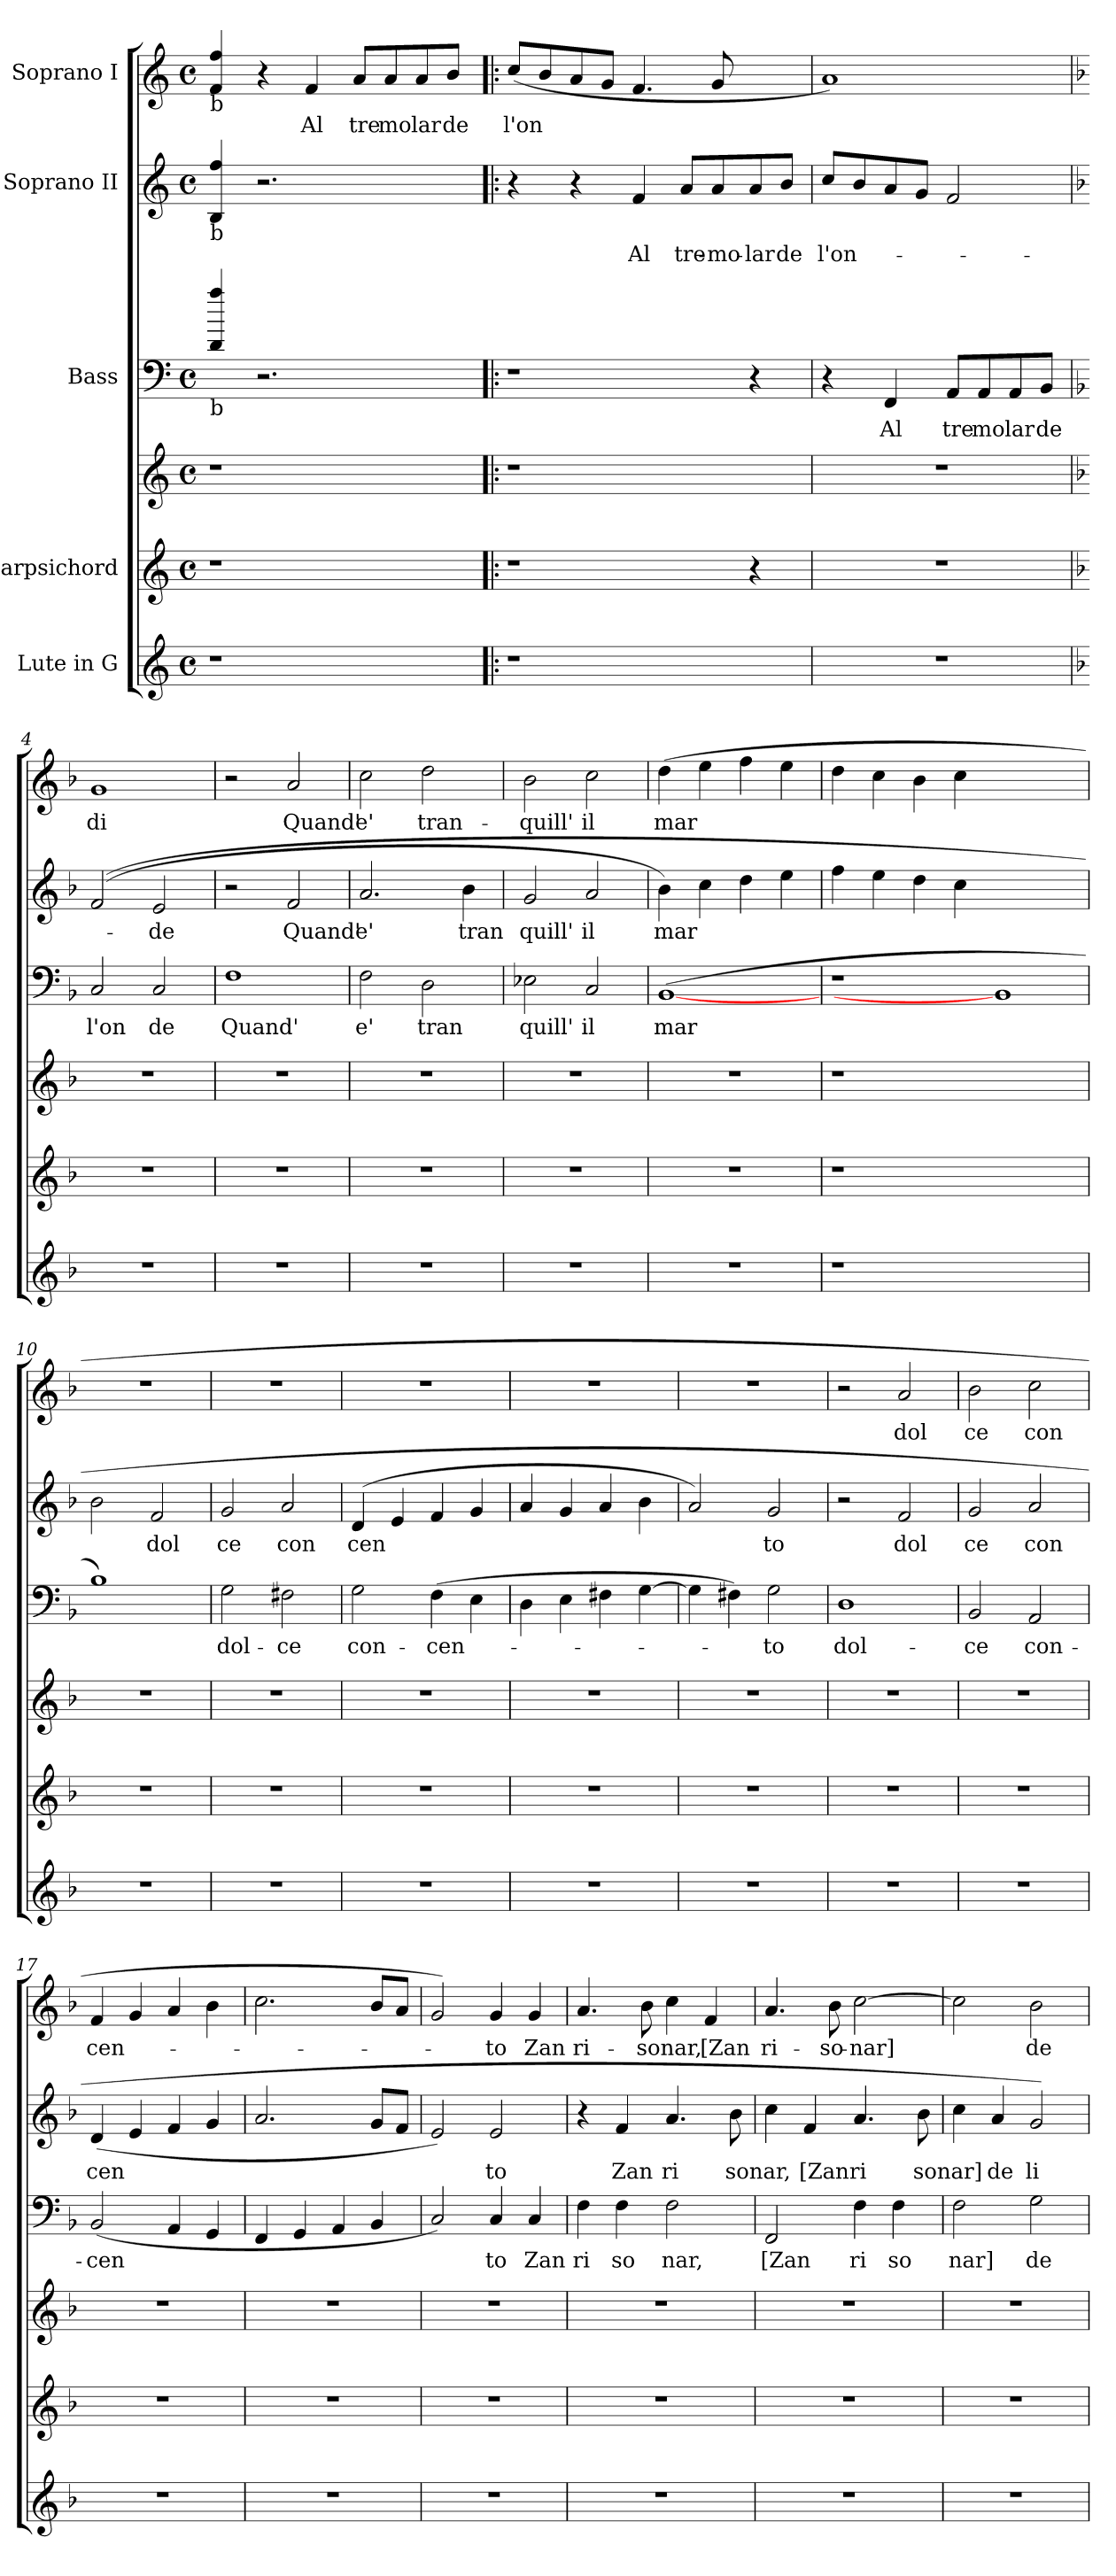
**kern	**kern	**kern	**kern	**text	**kern	**text	**kern	**text
*part5	*part4	*part4	*part3	*part3	*part2	*part2	*part1	*part1
*staff6	*staff5	*staff4	*staff3	*staff3	*staff2	*staff2	*staff1	*staff1
*I"Lute in G	*I"arpsichord	*	*I"Bass	*	*I"Soprano II	*	*I"Soprano I	*
!!LO:PB:g=z
*clefG2	*clefG2	*clefG2	*clefF4	*	*clefG2	*	*clefG2	*
*ITrd7c12	*	*	*	*	*	*	*	*
*k[]	*k[]	*k[]	*k[]	*	*k[]	*	*k[]	*
*C:	*C:	*C:	*C:	*	*C:	*	*C:	*
*M4/4	*M4/4	*M4/4	*M4/4	*	*M4/4	*	*M4/4	*
*met(c)	*met(c)	*met(c)	*met(c)	*	*met(c)	*	*met(c)	*
=1	=1	=1	=1	=1	=1	=1	=1	=1
!	!	!	!	!	!	!	!LO:TX:b:t=b	!
!	!	!	!	!	!LO:TX:b:t=b	!	!	!
!	!	!	!LO:TX:b:t=b	!	!	!	!	!
1r	1r	1r	4d/ 4aa/	.	4B/ 4ff/	.	4f/ 4ff/	.
.	.	.	2.r	.	2.r	.	4r	.
!	!	!	!	!	!	!	!	!LO:LY:b
.	.	.	.	.	.	.	4f/	Al
!	!	!	!	!	!	!	!	!LO:LY:b
.	.	.	.	.	.	.	8a/L	tre
!	!	!	!	!	!	!	!	!LO:LY:b
.	.	.	.	.	.	.	8a/	mo
!	!	!	!	!	!	!	!	!LO:LY:b
4ryy	4ryy	4ryy	4ryy	.	4ryy	.	8a/	lar
!	!	!	!	!	!	!	!	!LO:LY:b
.	.	.	.	.	.	.	8b/J	de
=2!|:	=2!|:	=2!|:	=2!|:	=2!|:	=2!|:	=2!|:	=2!|:	=2!|:
!	!	!	!	!	!	!	!	!LO:LY:b
1r	1r	1r	1r	.	4r	.	(<8cc/L	l'on
.	.	.	.	.	.	.	8b/	.
.	.	.	.	.	4r	.	8a/	.
.	.	.	.	.	.	.	8g/J	.
!	!	!	!	!	!	!LO:LY:b	!	!
.	.	.	.	.	4f/	Al	4.f/	.
!	!	!	!	!	!	!LO:LY:b	!	!
.	.	.	.	.	8a/L	tre-	.	.
!	!	!	!	!	!	!LO:LY:b	!	!
.	.	.	.	.	8a/	-mo-	8g/	.
!	!	!	!	!	!	!LO:LY:b	!	!
4ryy	4r	4ryy	4r	.	8a/	-lar	4ryy	.
!	!	!	!	!	!	!LO:LY:b	!	!
.	.	.	.	.	8b/J	de	.	.
=3	=3	=3	=3	=3	=3	=3	=3	=3
!	!	!	!	!	!	!LO:LY:b	!	!
1r	1r	1r	4r	.	8cc/L	l'on-	1a)	.
.	.	.	.	.	8b/	.	.	.
!	!	!	!	!LO:LY:b	!	!	!	!
.	.	.	4FF/	Al	8a/	.	.	.
.	.	.	.	.	8g/J	.	.	.
!	!	!	!	!LO:LY:b	!	!	!	!
.	.	.	8AA/L	tre	2f/	.	.	.
!	!	!	!	!LO:LY:b	!	!	!	!
.	.	.	8AA/	mo	.	.	.	.
!	!	!	!	!LO:LY:b	!	!	!	!
.	.	.	8AA/	lar	.	.	.	.
!	!	!	!	!LO:LY:b	!	!	!	!
.	.	.	(8BB/J	de	.	.	.	.
!!LO:LB:g=z
=4	=4	=4	=4	=4	=4	=4	=4	=4
*k[b-]	*k[b-]	*k[b-]	*k[b-]	*	*k[b-]	*	*k[b-]	*
*F:	*F:	*F:	*F:	*	*F:	*	*F:	*
!	!	!	!	!LO:LY:b	!	!	!	!LO:LY:b
1r	1r	1r	2C/	l'on	(<(<2f/	.	1g	di
!	!	!	!	!LO:LY:b	!	!LO:LY:b	!	!
.	.	.	2C/	de	2e/	-de	.	.
=5	=5	=5	=5	=5	=5	=5	=5	=5
!	!	!	!	!LO:LY:b	!	!	!	!
1r	1r	1r	1F	Quand'	2r	.	2r	.
!	!	!	!	!	!	!LO:LY:b	!	!LO:LY:b
.	.	.	.	.	2f/	Quand'	2a/	Quand'
=6	=6	=6	=6	=6	=6	=6	=6	=6
!	!	!	!	!LO:LY:b	!	!LO:LY:b	!	!LO:LY:b
1r	1r	1r	2F\	e'	2.a/	e'	2cc\	e'
!	!	!	!	!LO:LY:b	!	!	!	!LO:LY:b
.	.	.	2D\	tran	.	.	2dd\	tran-
!	!	!	!	!	!	!LO:LY:b	!	!
.	.	.	.	.	4b-\	tran	.	.
=7	=7	=7	=7	=7	=7	=7	=7	=7
!	!	!	!	!LO:LY:b	!	!LO:LY:b	!	!LO:LY:b
1r	1r	1r	2E-X\	quill'	2g/	quill'	2b-\	-quill'
!	!	!	!	!LO:LY:b	!	!LO:LY:b	!	!LO:LY:b
.	.	.	2C/	il	2a/	il	2cc\	il
=8	=8	=8	=8	=8	=8	=8	=8	=8
!	!	!	!	!LO:LY:b	!	!LO:LY:b	!	!LO:LY:b
1r	1r	1r	(>[1BB-	mar	4b-\)	mar	(>4dd\	mar
.	.	.	.	.	4cc\	.	4ee\	.
.	.	.	.	.	4dd\	.	4ff\	.
.	.	.	.	.	4ee\	.	4ee\	.
=9	=9	=9	=9	=9	=9	=9	=9	=9
1r	1r	1r	1r	.	4ff\	.	4dd\	.
.	.	.	.	.	4ee\	.	4cc\	.
.	.	.	.	.	4dd\	.	4b-\	.
.	.	.	.	.	4cc\	.	4cc\	.
1ryy	1ryy	1ryy	1BB-]	.	1ryy	.	1ryy	.
!!LO:LB:g=z
=10	=10	=10	=10	=10	=10	=10	=10	=10
1r	1r	1r	1B-)	.	2b-\	.	1r	.
!	!	!	!	!	!	!LO:LY:b	!	!
.	.	.	.	.	2f/	dol	.	.
=11	=11	=11	=11	=11	=11	=11	=11	=11
!	!	!	!	!LO:LY:b	!	!LO:LY:b	!	!
1r	1r	1r	2G\	dol-	2g/	ce	1r	.
!	!	!	!	!LO:LY:b	!	!LO:LY:b	!	!
.	.	.	2F#X\	-ce	2a/	con	.	.
=12	=12	=12	=12	=12	=12	=12	=12	=12
!	!	!	!	!LO:LY:b	!	!LO:LY:b	!	!
1r	1r	1r	2G\	con-	(4d/	cen	1r	.
.	.	.	.	.	4e/	.	.	.
!	!	!	!	!LO:LY:b	!	!	!	!
.	.	.	(>4F\	-cen-	4f/	.	.	.
.	.	.	4E\	.	4g/	.	.	.
=13	=13	=13	=13	=13	=13	=13	=13	=13
1r	1r	1r	4D\	.	4a/	.	1r	.
.	.	.	4E\	.	4g/	.	.	.
.	.	.	4F#X\	.	4a/	.	.	.
.	.	.	[>4G\	.	4b-\	.	.	.
=14	=14	=14	=14	=14	=14	=14	=14	=14
1r	1r	1r	4G\]	.	2a/)	.	1r	.
.	.	.	4F#X\)	.	.	.	.	.
!	!	!	!	!LO:LY:b	!	!LO:LY:b	!	!
.	.	.	2G\	-to	2g/	to	.	.
=15	=15	=15	=15	=15	=15	=15	=15	=15
!	!	!	!	!LO:LY:b	!	!	!	!
1r	1r	1r	1D	dol-	2r	.	2r	.
!	!	!	!	!	!	!LO:LY:b	!	!LO:LY:b
.	.	.	.	.	2f/	dol	2a/	dol
=16	=16	=16	=16	=16	=16	=16	=16	=16
!	!	!	!	!LO:LY:b	!	!LO:LY:b	!	!LO:LY:b
1r	1r	1r	2BB-/	-ce	2g/	ce	2b-\	ce
!	!	!	!	!LO:LY:b	!	!LO:LY:b	!	!LO:LY:b
.	.	.	2AA/	con-	2a/	con	2cc\	con
!!LO:LB:g=z
=17	=17	=17	=17	=17	=17	=17	=17	=17
!	!	!	!	!LO:LY:b	!	!LO:LY:b	!	!LO:LY:b
1r	1r	1r	(<2BB-/	-cen	(<4d/	cen	4f/	cen-
.	.	.	.	.	4e/	.	4g/	.
.	.	.	4AA/	.	4f/	.	4a/	.
.	.	.	4GG/	.	4g/	.	4b-\	.
=18	=18	=18	=18	=18	=18	=18	=18	=18
1r	1r	1r	4FF/	.	2.a/	.	2.cc\	.
.	.	.	4GG/	.	.	.	.	.
.	.	.	4AA/	.	.	.	.	.
.	.	.	4BB-/	.	8g/L	.	8b-/L	.
.	.	.	.	.	8f/J	.	8a/J	.
=19	=19	=19	=19	=19	=19	=19	=19	=19
1r	1r	1r	2C/)	.	2e/)	.	2g/)	.
!	!	!	!	!LO:LY:b	!	!LO:LY:b	!	!LO:LY:b
.	.	.	4C/	to	2e/	to	4g/	-to
!	!	!	!	!LO:LY:b	!	!	!	!LO:LY:b
.	.	.	4C/	Zan	.	.	4g/	Zan
=20	=20	=20	=20	=20	=20	=20	=20	=20
!	!	!	!	!LO:LY:b	!	!	!	!LO:LY:b
1r	1r	1r	4F\	ri	4r	.	4.a/	ri-
!	!	!	!	!LO:LY:b	!	!LO:LY:b	!	!
.	.	.	4F\	so	4f/	Zan	.	.
!	!	!	!	!	!	!	!	!LO:LY:b
.	.	.	.	.	.	.	8b-\	-sonar,
!	!	!	!	!LO:LY:b	!	!LO:LY:b	!	!
.	.	.	2F\	nar,	4.a/	ri	4cc\	.
!	!	!	!	!	!	!	!	!LO:LY:b
.	.	.	.	.	.	.	4f/	[Zan
!	!	!	!	!	!	!LO:LY:b	!	!
.	.	.	.	.	8b-\	sonar,	.	.
=21	=21	=21	=21	=21	=21	=21	=21	=21
!	!	!	!	!LO:LY:b	!	!	!	!LO:LY:b
1r	1r	1r	2FF/	[Zan	4cc\	.	4.a/	ri-
!	!	!	!	!	!	!LO:LY:b	!	!
.	.	.	.	.	4f/	[Zan	.	.
!	!	!	!	!	!	!	!	!LO:LY:b
.	.	.	.	.	.	.	8b-\	-so-
!	!	!	!	!LO:LY:b	!	!LO:LY:b	!	!LO:LY:b
.	.	.	4F\	ri	4.a/	ri	[>2cc\	-nar]
!	!	!	!	!LO:LY:b	!	!	!	!
.	.	.	4F\	so	.	.	.	.
!	!	!	!	!	!	!LO:LY:b	!	!
.	.	.	.	.	8b-\	sonar]	.	.
=22	=22	=22	=22	=22	=22	=22	=22	=22
!	!	!	!	!LO:LY:b	!	!	!	!
1r	1r	1r	2F\	nar]	4cc\	.	2cc\]	.
!	!	!	!	!	!	!LO:LY:b	!	!
.	.	.	.	.	4a/	de	.	.
!	!	!	!	!LO:LY:b	!	!LO:LY:b	!	!LO:LY:b
.	.	.	2G\	de	2g/)	li	2b-\	de-
=	=	=	=	=	=	=	=	=
*-	*-	*-	*-	*-	*-	*-	*-	*-
